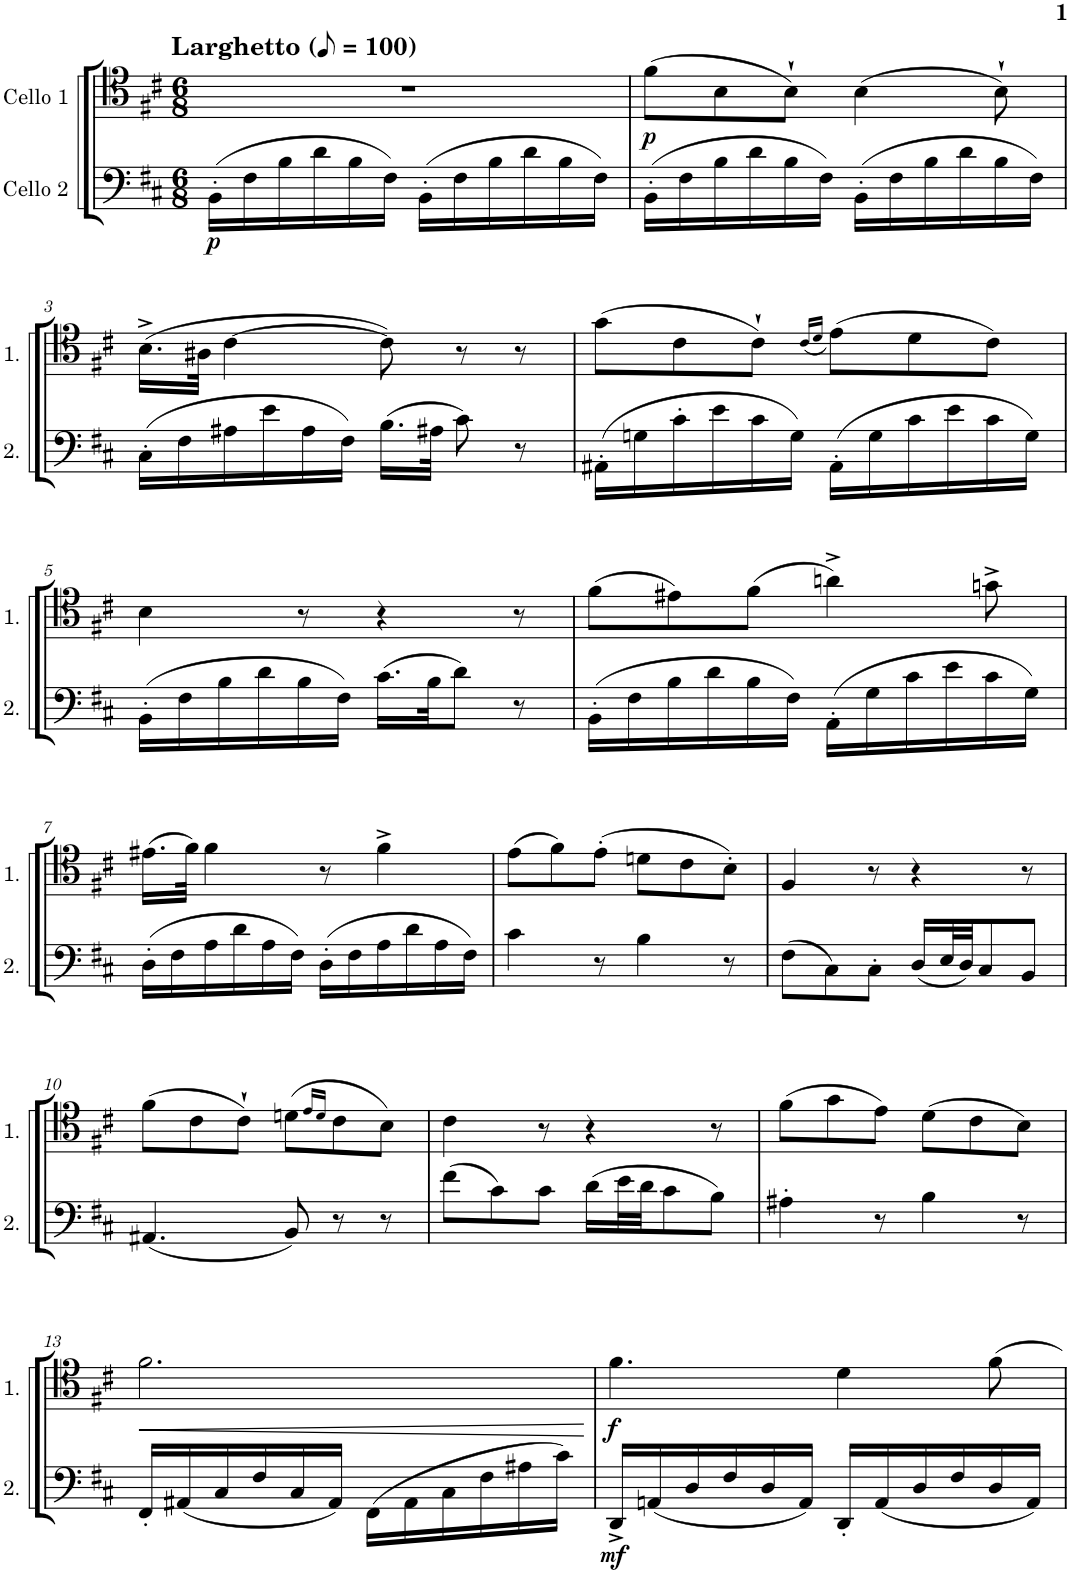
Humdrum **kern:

**kern	**dynam	**kern	**dynam
*part2	*part2	*part1	*part1
*staff2	*staff2	*staff1	*staff1
*I"Cello 2	*	*I"Cello 1	*
*clefF4	*	*clefC4	*
*k[f#c#]	*	*k[f#c#]	*
*M6/8	*	*M6/8	*
*MM50	*	*MM50	*
=1	=1	=1	=1
!	!	!LO:TX:a:B:t=Larghetto	!
!	!LO:DY:b	!	!
(16BB'\LL	p	2.r	.
16F#\	.	.	.
16B\	.	.	.
16d\	.	.	.
16B\	.	.	.
16F#\JJ)	.	.	.
(16BB'\LL	.	.	.
16F#\	.	.	.
16B\	.	.	.
16d\	.	.	.
16B\	.	.	.
16F#\JJ)	.	.	.
=2	=2	=2	=2
!	!	!	!LO:DY:b
(16BB'\LL	.	(8f#\L	p
16F#\	.	.	.
16B\	.	8B\	.
16d\	.	.	.
16B\	.	8B`\J)	.
16F#\JJ)	.	.	.
(16BB'\LL	.	(4B\	.
16F#\	.	.	.
16B\	.	.	.
16d\	.	.	.
16B\	.	8B`\)	.
16F#\JJ)	.	.	.
!!LO:LB:g=z
=3	=3	=3	=3
(16C#'\LL	.	(16.B^\LL	.
16F#\	.	.	.
.	.	32A#X\JJk	.
16A#X\	.	[4c#\	.
16e\	.	.	.
16A#\	.	.	.
16F#\JJ)	.	.	.
(16.B\LL	.	8c#\])	.
32A#X\JJk	.	.	.
8c#\)	.	8r	.
8r	.	8r	.
=4	=4	=4	=4
(16AA#X'\LL	.	(8g\L	.
16Gn\	.	.	.
16c#'\	.	8c#\	.
16e\	.	.	.
16c#\	.	8c#`\J)	.
16G\JJ)	.	.	.
.	.	(16qc#/LL	.
.	.	16qd/JJ	.
(16AA#'\LL	.	(8e\L)	.
16G\	.	.	.
16c#\	.	8d\	.
16e\	.	.	.
16c#\	.	8c#\J)	.
16G\JJ)	.	.	.
!!LO:LB:g=z
=5	=5	=5	=5
(16BB'\LL	.	4B\	.
16F#\	.	.	.
16B\	.	.	.
16d\	.	.	.
16B\	.	8r	.
16F#\JJ)	.	.	.
(16.c#\LL	.	4r	.
32B\JK	.	.	.
8d\J)	.	.	.
8r	.	8r	.
=6	=6	=6	=6
(16BB'\LL	.	(8f#\L	.
16F#\	.	.	.
16B\	.	8e#X\)	.
16d\	.	.	.
16B\	.	(8f#\J	.
16F#\JJ)	.	.	.
(16AA'\LL	.	4an^\)	.
16G\	.	.	.
16c#\	.	.	.
16e\	.	.	.
16c#\	.	8gn^\	.
16G\JJ)	.	.	.
!!LO:LB:g=z
=7	=7	=7	=7
(16D'\LL	.	(16.e#X\LL	.
16F#\	.	.	.
.	.	32f#\JJk)	.
16A\	.	4f#\	.
16d\	.	.	.
16A\	.	.	.
16F#\JJ)	.	.	.
(16D'\LL	.	8r	.
16F#\	.	.	.
16A\	.	4f#^\	.
16d\	.	.	.
16A\	.	.	.
16F#\JJ)	.	.	.
=8	=8	=8	=8
4c#\	.	(8e\L	.
.	.	8f#\)	.
8r	.	(8e'\J	.
4B\	.	8dn\L	.
.	.	8c#\	.
8r	.	8B'\J)	.
=9	=9	=9	=9
(8F#\L	.	4F#/	.
8C#\)	.	.	.
8C#'\J	.	8r	.
(16D/LL	.	4r	.
32E/L	.	.	.
32D/JJ)	.	.	.
8C#/	.	.	.
8BB/J	.	8r	.
!!LO:LB:g=z
=10	=10	=10	=10
(4.AA#X/	.	(8f#\L	.
.	.	8c#\	.
.	.	8c#`\J)	.
8BB/)	.	(8dn\L	.
.	.	16qe/LL	.
.	.	16qd/JJ	.
8r	.	8c#\	.
8r	.	8B\J)	.
=11	=11	=11	=11
(8f#\L	.	4c#\	.
8c#\)	.	.	.
8c#\J	.	8r	.
(16d\LL	.	4r	.
32e\L	.	.	.
32d\JJ	.	.	.
8c#\	.	.	.
8B\J)	.	8r	.
=12	=12	=12	=12
4A#X'\	.	(8f#\L	.
.	.	8g\	.
8r	.	8e\J)	.
4B\	.	(8d\L	.
.	.	8c#\	.
8r	.	8B\J)	.
!!LO:LB:g=z
=13	=13	=13	=13
!	!	!	!LO:HP:b
16FF#'/LL	.	2.f#\	<
(16AA#X/	.	.	.
16C#/	.	.	.
16F#/	.	.	.
16C#/	.	.	.
16AA#/JJ)	.	.	.
(16FF#\LL	.	.	.
16AA#\	.	.	.
16C#\	.	.	.
16F#\	.	.	.
16A#X\	.	.	.
16c#\JJ)	.	.	.
.	.	.	[
=14	=14	=14	=14
!	!LO:DY:b	!	!LO:DY:b
16DD^/LL	mf	4.f#\	f
(16AAn/	.	.	.
16D/	.	.	.
16F#/	.	.	.
16D/	.	.	.
16AA/JJ)	.	.	.
16DD'/LL	.	4d\	.
(16AA/	.	.	.
16D/	.	.	.
16F#/	.	.	.
16D/	.	8f#\	.
16AA/JJ)	.	.	.
=	=	=	=
*-	*-	*-	*-
